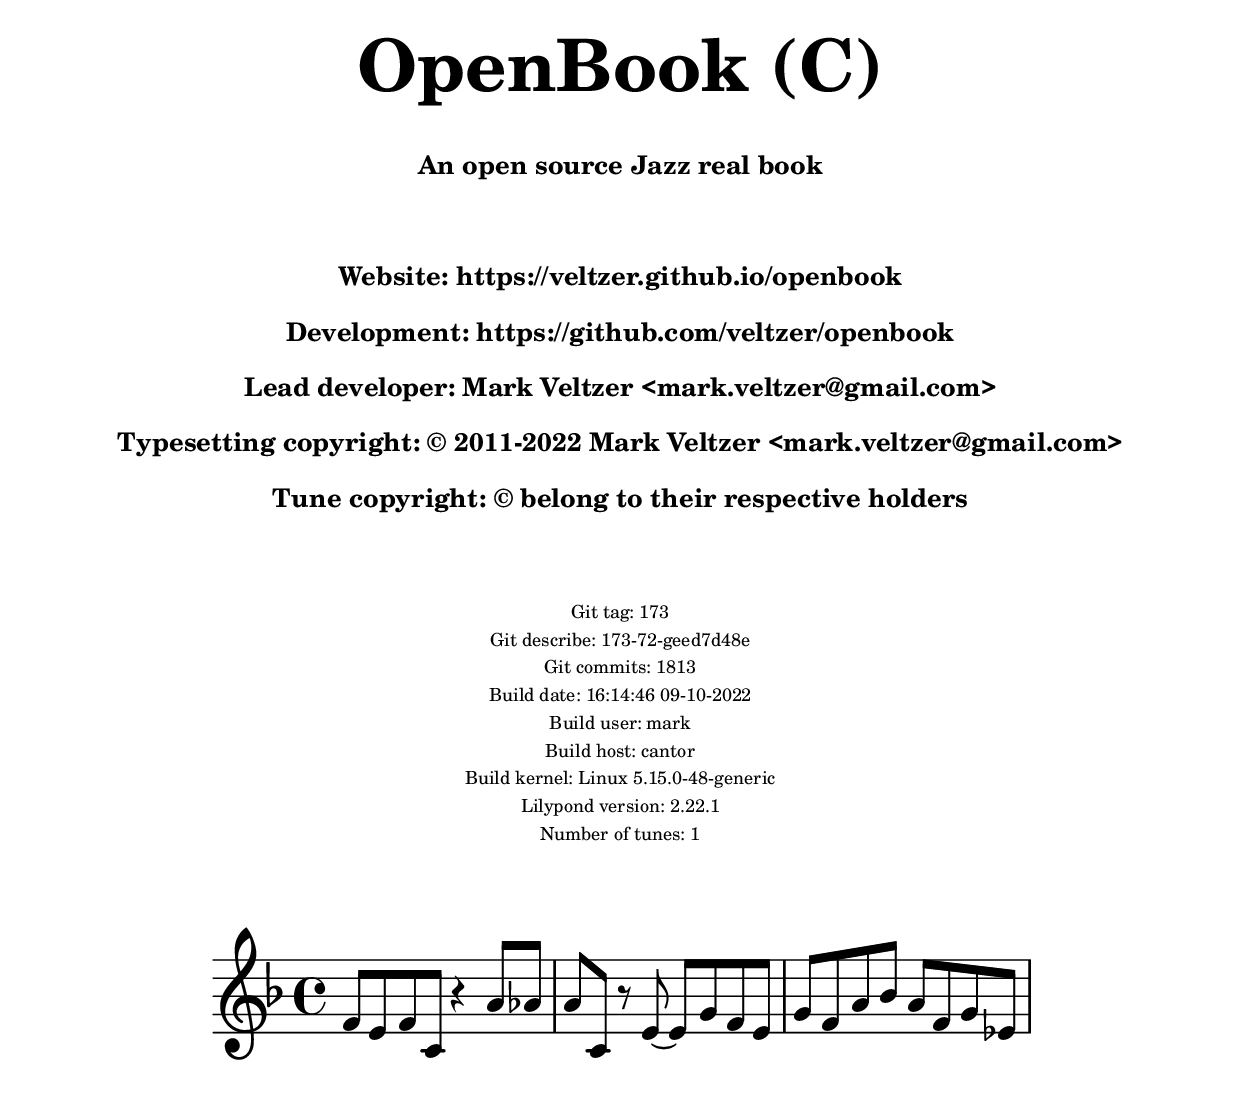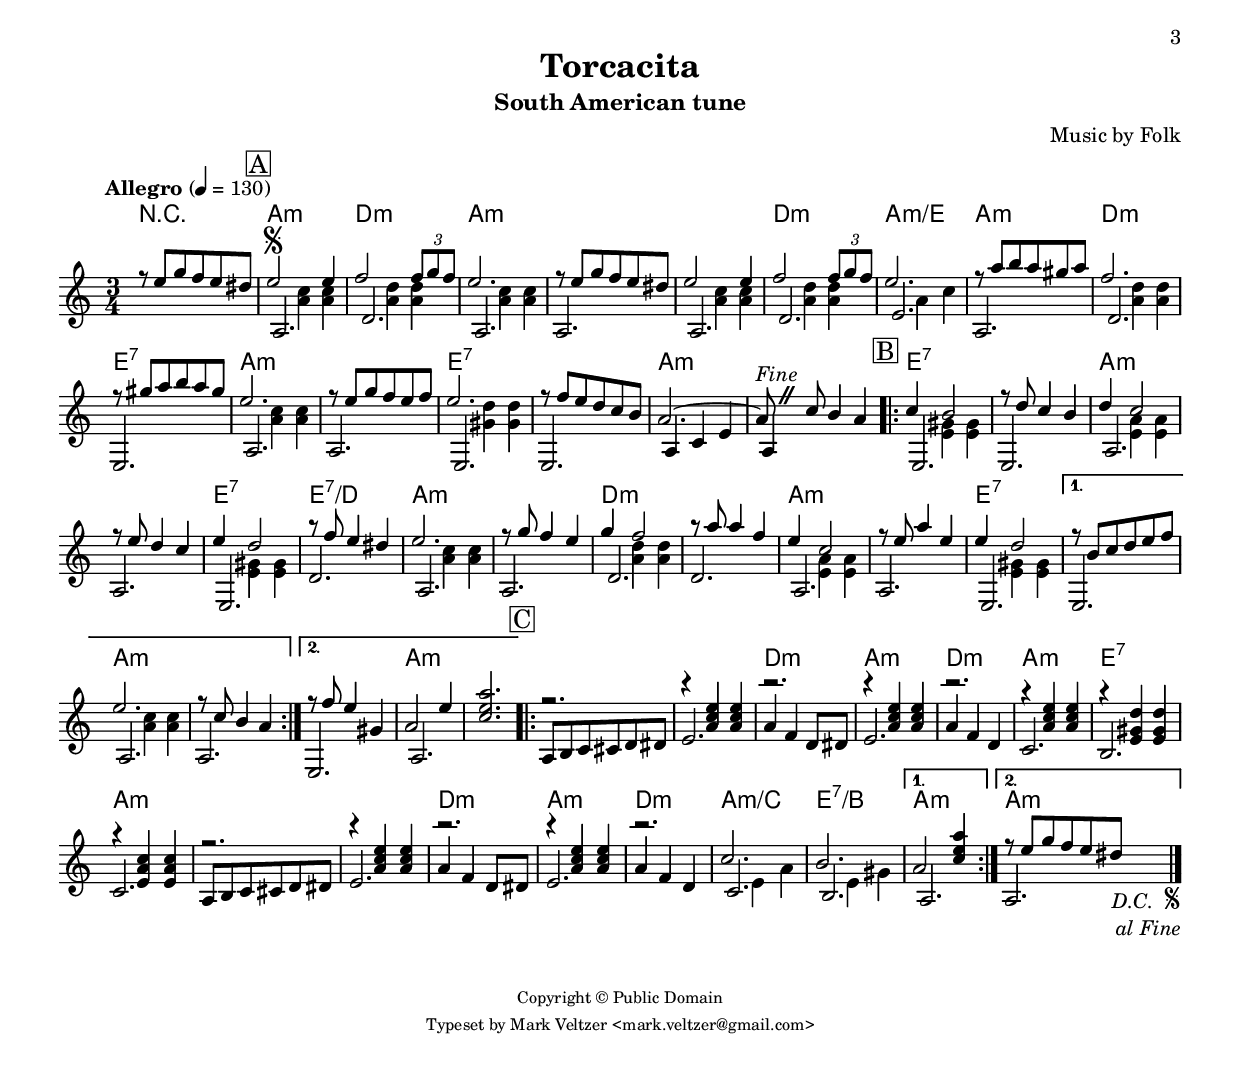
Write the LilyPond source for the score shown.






% lets emit the definitions

% end verbatim - this comment is a hack to prevent texinfo.tex
% from choking on non-European UTF-8 subsets

% this version tag will keep me compiling only on this version of lilypond.
%=====================================================================

\version "2.22.1"

% lets define a variable to hold the formatted build date (man 3 strftime):
%date=#(strftime "%T %d-%m-%Y" (localtime (current-time)))
%lilypond_version=#(lilypond-version)

% setting instruments for midi generation (bah - this doesn't work...)
%=====================================================================
%\set ChordNames.midiInstrument = #"acoustic grand"
%\set Staff.midiInstrument = #"flute"
%\set PianoStaff.instrumentName = #"acoustic grand"
% do not show chords unless they change...
%\set chordChanges = ##t

% number of staffs per page (this does not work because of my breaks)
%\paper {
%	system-count = #7
%}

\paper {
%% reduce spaces between systems and the bottom (taken from the lilypond
%% documentation and found the relevant variable)
%% the result of this is that I can fit 8 single staffs in one page
%% which is ideal for Jazz (think 32 bar divided into 8 lines of 4 bars each...).
%% I should really only apply this thing for Jazz tunes but that is a TODO item.
%% default is 4\mm - 3 already causes 8 staffs to take 2 pages
	between-system-padding = 2\mm
%% default is 20\mm
%% between-system-space = 16\mm
%% ragged-last-bottom = ##f
%% ragged-bottom = ##f

%% make lilypond increase the distance of the footer from the bottom of the page
%% it seems that if you don't do something like this you're going to have
%% a real problem seeing the footer in postscript printing....
%%bottom-margin = 2.5\cm

%% from /usr/share/lilypond/2.12.3/ly/titling-init.ly
%% to stop lilypond from printing footers...
	oddFooterMarkup = \markup {}

%% prevent lilypond from printing the headers...

	scoreTitleMarkup = \markup {}
	bookTitleMarkup = \markup {}
}
\layout {
%% don't have the first line indented
	indent = 0.0 \cm
%% don't know what this is (taken from Laurent Martelli...)
%%textheight = 1.5\cm

	\context {
		\Score
	%% change the size of the text fonts
	%%\override LyricText #'font-family = #'typewriter
		\override LyricText #'font-size = #'-2

	%% set the style of the chords to Jazz - I don't see this making any effect
		\override ChordName #'style = #'jazz
	%%\override ChordName #'word-space = #2

	%% set the chord size and font
	%%\override ChordName #'font-series = #'bold
	%%\override ChordName #'font-family = #'roman
	%%\override ChordName #'font-size = #-1

	%% don't show bar numbers (for jazz it makes it too cluttery)
		\remove "Bar_number_engraver"
	}
}
% reduce the font size (taken from the lilypond info documentation, default is 20)
#(set-global-staff-size 17.82)

% There is no need to set the paper size to a4 since it is the default.
% make lilypond use paper of size a4 (Is this the default ?!?)
%#(set-default-paper-size "a4")
%)

% Don't have textedit:// links for every note in the pdf file.
% This reduces the size of the pdf by a lot
\pointAndClickOff

% chord related matters
myChordDefinitions={
	<c ees ges bes des' fes' aes'>-\markup \super {7alt}
	<c e g bes f'>-\markup \super {7sus}
	<c e g bes d f'>-\markup \super {9sus}
	<c e g f'>-\markup \super {sus}
	<c ees ges bes>-\markup { "m" \super { "7 " \flat "5" } }
	<c ees ges beses>-\markup { "dim" \super { "7" } }
	<c ees ges>-\markup { "dim" }
%%<c e g b>-\markup { "maj7" }
	<c e gis bes d'>-\markup { \super { "9 " \sharp "5" } }
	<c e g bes d' a'>-\markup \super {13}
	<c e g bes d' fis'>-\markup { \super { "9 " \sharp "11" } }
}
myChordExceptions=#(append
	(sequential-music-to-chord-exceptions myChordDefinitions #t)
	ignatzekExceptions
)

% some macros to be reused all over
% =====================================================================
myBreak=\break
% do line breaks really matter?
myEndLine=\break
%myEndLine={}
myEndLineVoltaNotLast={}
myEndLineVoltaLast=\break
myEndLineVolta=\break
partBar=\bar "||"
endBar=\bar "|."
startBar=\bar ".|"
startRepeat=\bar "|:"
endRepeat=\bar ":|"
startTune={}
endTune=\bar "|."
myFakeEndLine={}
mySegno=\mark \markup { \musicglyph #"scripts.segno" }
myCoda=\mark \markup { \musicglyph #"scripts.coda" }

% some functions to be reused all over
% =====================================================================
% A wrapper for section markers that allows us to control their formatting

% You can have a circle instead of a box using:
% \mark \markup { \circle #mark }
myMark =
#(define-music-function
	(parser location mark)
	(markup?)
	#{
	\mark \markup { \box #mark }
	#})
myWordMark =
#(define-music-function
	(parser location mark)
	(markup?)
	#{
	\mark \markup { \box #mark }
	#})
% grace that does appoggiatura
%\grace $notes
myGrace = #(define-music-function (parser location notes) (ly:music?) #{ \appoggiatura $notes #})
% grace that does nothing
%myGrace = #(define-music-function (parser location notes) (ly:music?) #{ #})

% this is a macro that * really * breaks lines. You don't really need this since a regular \break will work
% AS LONG AS you have the '\remove Bar_engraver' enabled...
hardBreak={ \bar "" \break }
% a macro to make vertical space
verticalSpace=\markup { \null }

% macros to help in parenthesizing chords
% see the playground area for openbook and http://lilypond.1069038.n5.nabble.com/Parenthesizing-chord-names-td44370.html
#(define (left-parenthesis-ignatzek-chord-names in-pitches bass inversion context) (markup #:line ("(" (ignatzek-chord-names in-pitches bass inversion context))))
#(define (right-parenthesis-ignatzek-chord-names in-pitches bass inversion context) (markup #:line ((ignatzek-chord-names in-pitches bass inversion context) ")")))
#(define (parenthesis-ignatzek-chord-names in-pitches bass inversion context) (markup #:line ("(" (ignatzek-chord-names in-pitches bass inversion context) ")")))
LPC = { \once \set chordNameFunction = #left-parenthesis-ignatzek-chord-names }
RPC = { \once \set chordNameFunction = #right-parenthesis-ignatzek-chord-names }
OPC = { \once \set chordNameFunction = #parenthesis-ignatzek-chord-names }

% some macros for marking parts of jazz tunes
% =====================================================================
startSong={}
% If we want endings of parts to be denoted by anything we need
% to find a smarter function that this since this will tend
% to make other things disapper (repeat markings etc)
%endSong=\bar "|."
endSong={}
startPart={}
% If we want endings of parts to be denoted by anything we need
% to find a smarter function that this since this will tend
% to make other things disapper (repeat markings etc)
% endPart=\bar "||"
endPart={}
startChords={
%% this causes chords that do not change to disappear...
	\set chordChanges = ##t
%% use my own chord exceptions
	\set chordNameExceptions = #myChordExceptions
}
endChords={}


% lets always include guitar definitions
\include "predefined-guitar-fretboards.ly"

% book header
%\book {
%% this is the title page
	\bookpart {
		\markup {
			\column {
				\null
				\null
				\null
				\null
				\null
				\null
				\null
				\null
				\null
				\null
				\fill-line { \fontsize #11 \bold "OpenBook (C)"}
				\null
				\null
				\fill-line { \larger \larger \bold "An open source Jazz real book" }
				\null
				\null
				\null
				\fill-line {
					\huge \bold \concat {
						"Website: "
						\with-url #"https://veltzer.github.io/openbook" https://veltzer.github.io/openbook
					}
				}
				\null
				\fill-line {
					\huge \bold \concat {
						"Development: "
						\with-url #"https://github.com/veltzer/openbook" https://github.com/veltzer/openbook
					}
				}
				\null
				\fill-line {
					\huge \bold \concat {
						"Lead developer: Mark Veltzer "
						"<" \with-url #"mailto:mark.veltzer@gmail.com" mark.veltzer@gmail.com ">"
					}
				}
				\null
				\fill-line {
					\huge \bold \concat {
						"Typesetting copyright: © 2011-"
						2022
						" Mark Veltzer "
						"<" \with-url #"mailto:mark.veltzer@gmail.com" mark.veltzer@gmail.com ">"
					}
				}
				\null
				\fill-line { \huge \bold "Tune copyright: © belong to their respective holders" }
				\null
				\null
				\null
				\fill-line { \small "Git tag: 173" }
				\fill-line { \small "Git describe: 173-72-geed7d48e" }
				\fill-line { \small "Git commits: 1813" }
				\fill-line { \small "Build date: 16:14:46 09-10-2022" }
				\fill-line { \small "Build user: mark" }
				\fill-line { \small "Build host: cantor" }
				\fill-line { \small "Build kernel: Linux 5.15.0-48-generic" }
				\fill-line { \small "Lilypond version: 2.22.1" }
				\fill-line { \small "Number of tunes: 1" }
				\null
				\null
				\null
			}
		}
		\score {
			<<
				\new Staff="Melody" {
					\new Voice="Voice"
					\relative c' {
						\time 4/4
						\key f \major
						\set fontSize = #-3
						f8 e f c r4 a'8 aes | a c, r e~ e g f e | g f a bes a f g ees
					}
				}
			>>
			\layout {
				#(layout-set-staff-size 35)
				indent = 2.6\cm
			}
		}
	}

\markuplist \table-of-contents
\pageBreak

% from here everything needs to go into a loop

% include anything the user wants before the bookpart starts



PartChords=\chordmode {
	\startSong
	\startChords

%% there is no need to worry about which instrument plays the chords
%% since they will not be heard...

	r2. |

	a:m | d:m | a2.*2:m | \myFakeEndLine
	a2.:m | d:m | a:m/e | a:m | \myFakeEndLine
	d:m | e:7 | a2.*2:m | \myFakeEndLine
	e:7 | a:m | \myFakeEndLine

	\repeat volta 2 {
		e2.*2:7 | a:m | \myFakeEndLine
		e2.:7 | e:7/d | a2.*2:m | \myFakeEndLine
		d:m | a:m | \myFakeEndLine
		e2.:7 |
	} \alternative {
		{ e2.:7 | a2.*2:m | }
		{ e2.:7 | a2.*2:m | }
	} \myFakeEndLine

	\repeat volta 2 {
		a2.*2:m | d2.:m | a:m | \myFakeEndLine
		d:m | a:m | e:7 | a:m | \myFakeEndLine
		a2.*2:m | d2.:m | a:m | \myFakeEndLine
		d:m | a:m/c | e:7/b |
	} \alternative {
		{ a:m | }
		{ a:m | }
	} \myFakeEndLine

	\endChords
	\endSong
}

PartHighVoice=\relative c' {

	\tempo "Allegro" 4 = 130
	\time 3/4
	\key c \major

%% this is to let lily know that this is voice one
	\voiceOne

	r8 e' g f e dis |

	\myMark "A"
	e2\segno e4 | f2 \tuplet 3/2 {f8 g f} | e2. | r8 e g f e dis | \myFakeEndLine
	e2 e4 | f2 \tuplet 3/2 {f8 g f} | e2. | r8 a b a gis a | \myFakeEndLine
	f2. | r8 gis a b a gis | e2. | r8 e g f e f | \myFakeEndLine
	e2. | r8 f e d c b | a2. ~ | a8-\markup { \italic "Fine" }
	\override BreathingSign.text = \markup {
		\musicglyph #"scripts.caesura.straight"
	}
	\breathe
	c b4 a | \myFakeEndLine

	\myMark "B"
	\repeat volta 2 {
		c4 b2 | r8 d c4 b | d c2 | r8 e d4 c | \myFakeEndLine
		e d2 | r8 f e4 dis | e2. | r8 g f4 e | \myFakeEndLine
		g f2 | r8 a a4 f | e c2 | r8 e a4 e | \myFakeEndLine
		e d2 |
	} \alternative {
		{ r8 b c d e f | e2. | r8 c b4 a | }
		{ r8 f' e4 gis, | a2 e'4 | <c e a>2. | }
	} \myFakeEndLine

	\myMark "C"
	\repeat volta 2 {
		r2. | r4 <a c e> <a c e> | r2. | r4 <a c e> <a c e> | \myFakeEndLine
		r2. | r4 <a c e> <a c e> | r4 <e gis d'> <e gis d'> | r4 <e a c> <e a c> | \myFakeEndLine
		r2. | r4 <a c e> <a c e> | r2. | r4 <a c e> <a c e> | \myFakeEndLine
		r2. | c | b |
	} \alternative {
		{ a2 <c e a>4 | }
		{ r8 e g f e dis_\markup {
			\center-column {
				\line
				{ \italic "D.C. "
				\tiny \raise #1
				\musicglyph #"scripts.segno"
				}
				\italic " al Fine"
			}
		} | }
	} \myFakeEndLine

	\endTune
}

PartMidVoice=\relative c' {
	\time 3/4

%% this is to let lily know that this is voice one
	\voiceTwo

	s2. |

	s4 <a' c> <a c> | s <a d> <a d> | s <a c> <a c> | s2. |
	s4 <a c> <a c> | s <a d> <a d> | s a c | s2. |
	s4 <a d> <a d> | s2. | s4 <a c> <a c> | s2. |
	s4 <gis d'> <gis d'> | s2. | s | s |

	\repeat volta 2 {
		s4 <e gis> <e gis> | s2. | s4 <e a> <e a> | s2. |
		s4 <e gis> <e gis> | s2. | s4 <a c> <a c> | s2. |
		s4 <a d> <a d> | s2. | s4 <e a> <e a> | s2. |
		s4 <e gis> <e gis> |
	} \alternative {
		{ s2. | s4 <a c> <a c> | s2. | }
		{ s2. | s2. | s2. | }
	}

	\repeat volta 2 {
		s2. | s2. | s2. | s2. |
		s2. | s2. | s2. | s2. |
		s2. | s2. | s2. | s2. |
		s2. | s4 e a | s e gis |
	} \alternative {
		{ s2. | }
		{ s2. | }
	}
}

PartLowVoice=\relative c' {
	\time 3/4

%% this is to let lily know that this is voice one
	\voiceThree

	s2. |

	a2. | d | a | a |
	a | d | e | a, |
	d | e, | a | a |
	e | e | a4 c e | a, s s |

	\repeat volta 2 {
		e2. | e | a | a |
		e | d' | a | a |
		d | d | a | a |
		e |
	} \alternative {
		{ e | a | a | }
		{ e | a | s | }
	}

	\repeat volta 2 {
		a8 b c cis d dis | e2. | a4 f d8 dis | e2. |
		a4 f d | c2. | b | c |
		a8 b c cis d dis | e2. | a4 f d8 dis | e2. |
		a4 f d | c2. | b |
	} \alternative {
		{ a | }
		{ a | }
	}
}



\bookpart {

% this causes the variables to be defined...











% now play with the variables that depend on language



% calculate the tag line


% calculate the typesetby




\tocItem \markup "Torcacita / Folk"





% taken from "/usr/share/lilypond/2.12.3/ly/titling-init.ly"
\markup {
	\column {
		\override #'(baseline-skip . 3.5)
		\column {
			\huge \larger \bold
			\fill-line { \larger "Torcacita" }
			\fill-line { \large \smaller \bold \larger "South American tune" }
			\fill-line {
				""
				"Music by Folk"
			}
			\fill-line {
				""
			}
		}
	}
}
\noPageBreak






% score for printing
\score {
	<<
		\new ChordNames="Partchords" \PartChords
		\new Staff="Melody" <<
			\new Voice="highvoice" \PartHighVoice
			\new Voice="midvoice" \PartMidVoice
			\new Voice="lowvoice" \PartLowVoice
		>>
	>>
	\layout {
	}
}


\noPageBreak
\markup \column {
%% just a little space
	\null
	\fill-line {
		\smaller \smaller { "Copyright © Public Domain" }
	}
	\fill-line {
		\smaller \smaller { "Typeset by Mark Veltzer <mark.veltzer@gmail.com>" }
	}
}



}


% book footer
%}
